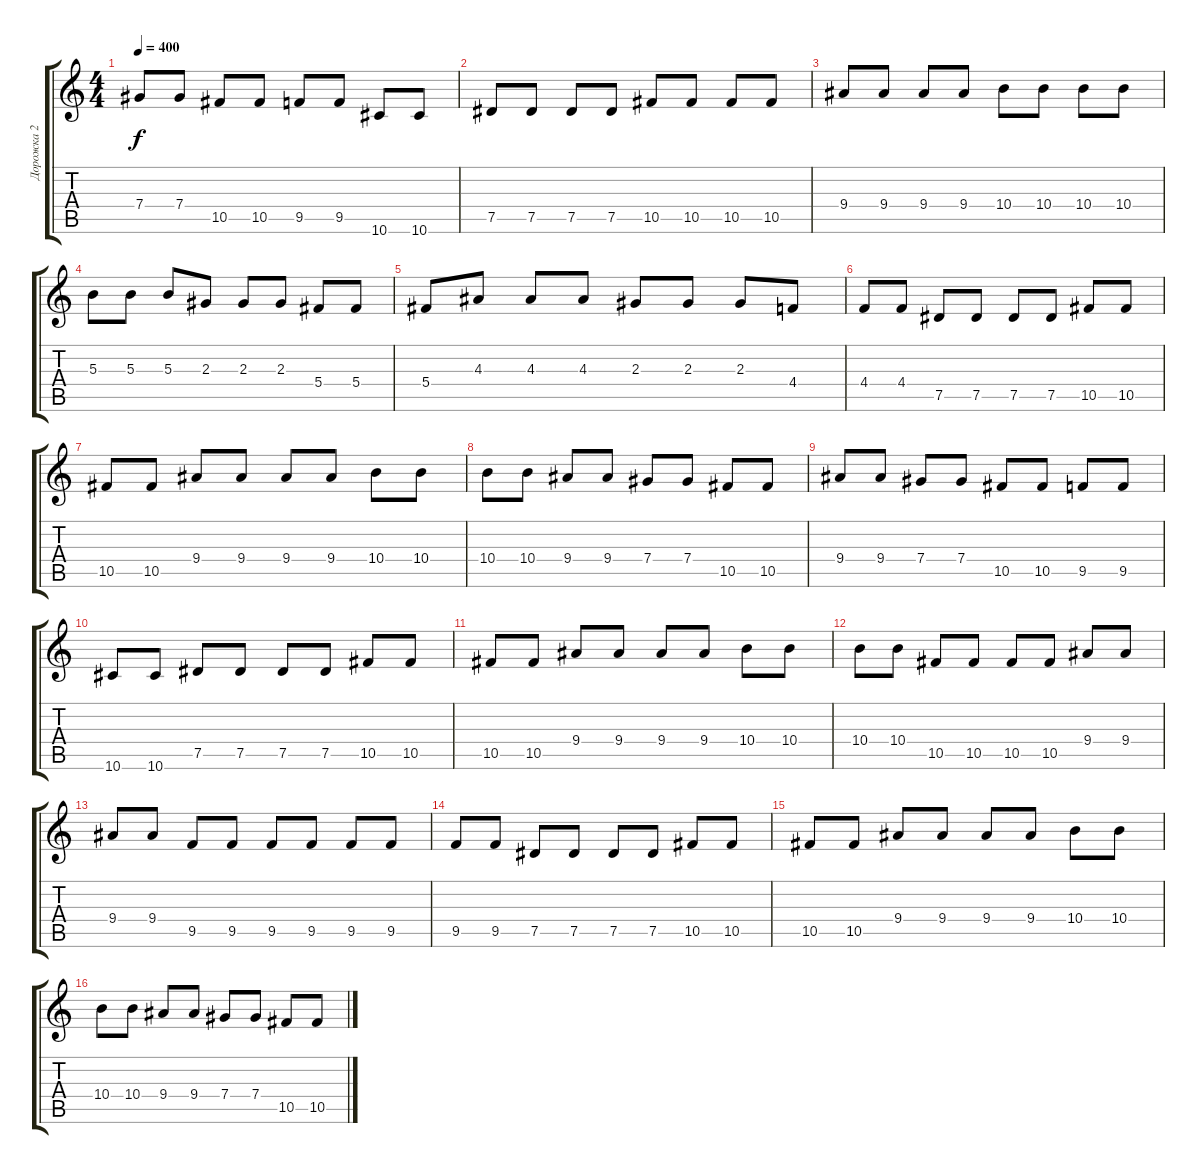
\track ("Дорожка 2" "Дорожка 2") {instrument overdrivenguitar}
\staff {score tabs}
\tuning (Eb4 Bb3 Gb3 Db3 Ab2 Eb2) {hide}
\ts (4 4)
\tempo 400
\clef g2
\ks c
7.4.8{dy f} 7.4.8 10.5.8 10.5.8 9.5.8 9.5.8 10.6.8 10.6.8 |
7.5.8 7.5.8 7.5.8 7.5.8 10.5.8 10.5.8 10.5.8 10.5.8 |
9.4.8 9.4.8 9.4.8 9.4.8 10.4.8 10.4.8 10.4.8 10.4.8 |
5.3.8 5.3.8 5.3.8 2.3.8 2.3.8 2.3.8 5.4.8 5.4.8 |
5.4.8 4.3.8 4.3.8 4.3.8 2.3.8 2.3.8 2.3.8 4.4.8 |
4.4.8 4.4.8 7.5.8 7.5.8 7.5.8 7.5.8 10.5.8 10.5.8 |
10.5.8 10.5.8 9.4.8 9.4.8 9.4.8 9.4.8 10.4.8 10.4.8 |
10.4.8 10.4.8 9.4.8 9.4.8 7.4.8 7.4.8 10.5.8 10.5.8 |
9.4.8 9.4.8 7.4.8 7.4.8 10.5.8 10.5.8 9.5.8 9.5.8 |
10.6.8 10.6.8 7.5.8 7.5.8 7.5.8 7.5.8 10.5.8 10.5.8 |
10.5.8 10.5.8 9.4.8 9.4.8 9.4.8 9.4.8 10.4.8 10.4.8 |
10.4.8 10.4.8 10.5.8 10.5.8 10.5.8 10.5.8 9.4.8 9.4.8 |
9.4.8 9.4.8 9.5.8 9.5.8 9.5.8 9.5.8 9.5.8 9.5.8 |
9.5.8 9.5.8 7.5.8 7.5.8 7.5.8 7.5.8 10.5.8 10.5.8 |
10.5.8 10.5.8 9.4.8 9.4.8 9.4.8 9.4.8 10.4.8 10.4.8 |
10.4.8 10.4.8 9.4.8 9.4.8 7.4.8 7.4.8 10.5.8 10.5.8
